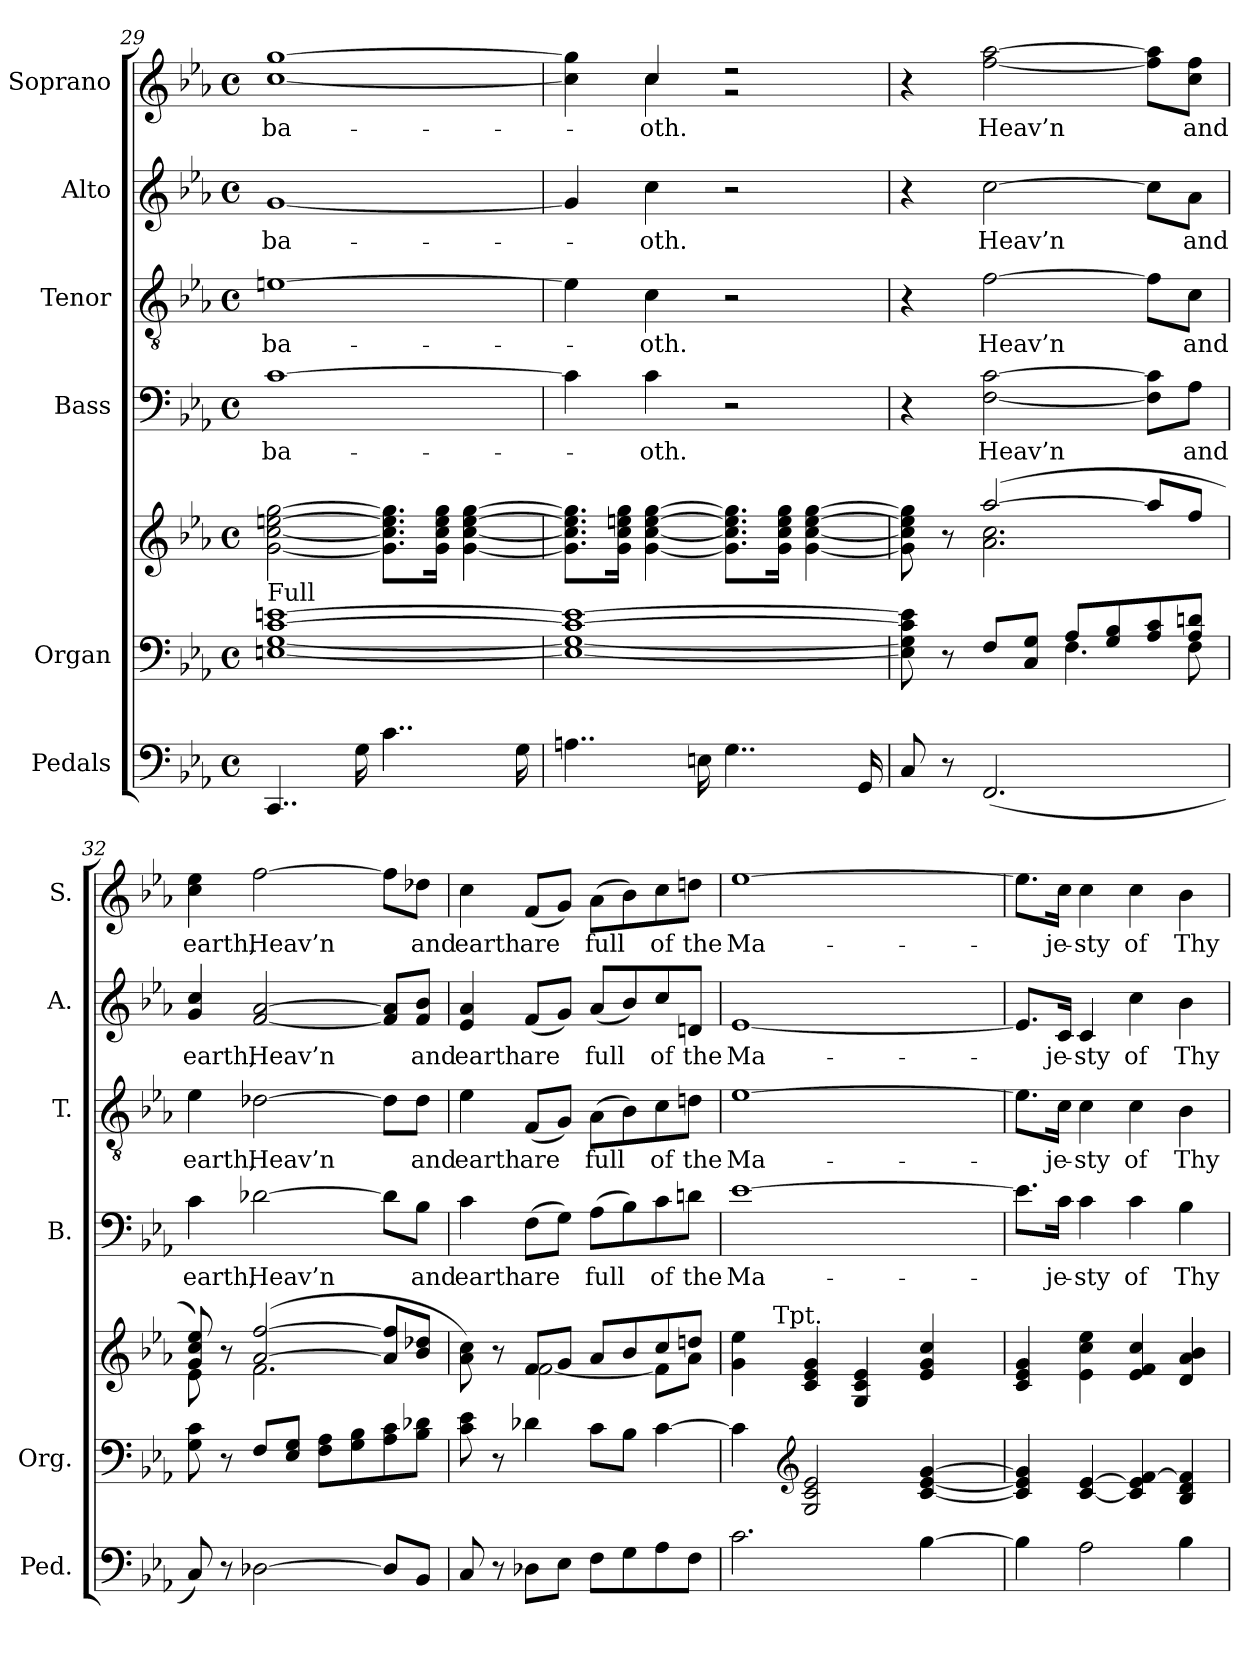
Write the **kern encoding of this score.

**kern	**kern	**kern	**kern	**text	**kern	**text	**kern	**text	**kern	**text
*part6	*part5	*part5	*part4	*part4	*part3	*part3	*part2	*part2	*part1	*part1
*staff7	*staff6	*staff5	*staff4	*staff4	*staff3	*staff3	*staff2	*staff2	*staff1	*staff1
*I"Pedals	*I"Organ	*	*I"Bass	*	*I"Tenor	*	*I"Alto	*	*I"Soprano	*
*I'Ped.	*I'Org.	*	*I'B.	*	*I'T.	*	*I'A.	*	*I'S.	*
*clefF4	*clefF4	*clefG2	*clefF4	*	*clefGv2	*	*clefG2	*	*clefG2	*
*	*	*	*	*	*ITrd7c12	*	*	*	*	*
*k[b-e-a-]	*k[b-e-a-]	*k[b-e-a-]	*k[b-e-a-]	*	*k[b-e-a-]	*	*k[b-e-a-]	*	*k[b-e-a-]	*
*E-:	*E-:	*E-:	*E-:	*	*E-:	*	*E-:	*	*E-:	*
*M4/4	*M4/4	*M4/4	*M4/4	*	*M4/4	*	*M4/4	*	*M4/4	*
*met(c)	*met(c)	*met(c)	*met(c)	*	*met(c)	*	*met(c)	*	*met(c)	*
=29	=29	=29	=29	=29	=29	=29	=29	=29	=29	=29
!	!	!	!	!LO:LY:b:color=#000000	!	!	!	!	!	!
!	!	!	!	!	!	!LO:LY:b:color=#000000	!	!	!	!
!	!	!	!	!	!	!	!	!LO:LY:b:color=#000000	!	!
!	!LO:TX:a:t=Full	!	!	!	!	!	!	!	!	!
!	!	!	!	!	!	!	!	!	!	!LO:LY:b:color=#000000
4..CCi/	[1Eni [1Gi [1ci [1eni	[2gi\ [2cci [2eeni [2ggi	[1ci	-ba-	[1Eni	-ba-	[1gi	-ba-	[1cci [1ggi	-ba-
16Gi\	.	.	.	.	.	.	.	.	.	.
4..ci\	.	8.gi\] 8.cci] 8.eei] 8.ggi]L	.	.	.	.	.	.	.	.
.	.	16gi\ 16cci 16eei 16ggiJk	.	.	.	.	.	.	.	.
.	.	[4gi\ [4cci [4eei [4ggi	.	.	.	.	.	.	.	.
16Gi\	.	.	.	.	.	.	.	.	.	.
!!LO:PB:g=z
=30	=30	=30	=30	=30	=30	=30	=30	=30	=30	=30
*	*	*	*	*	*	*	*	*	*^	*
4..Ani\	1Ei_ 1Gi_ 1ci_ 1ei_	8.gi\] 8.cci] 8.eei] 8.ggi]L	4ci\]	.	4Ei\]	.	4gi/]	.	4cci\] 4ggi]	4ryy	.
.	.	16gi\ 16cci 16eeni 16ggiJk	.	.	.	.	.	.	.	.	.
!	!	!	!	!LO:LY:b:color=#000000	!	!	!	!	!	!	!
!	!	!	!	!	!	!LO:LY:b:color=#000000	!	!	!	!	!
!	!	!	!	!	!	!	!	!LO:LY:b:color=#000000	!	!	!
!	!	!	!	!	!	!	!	!	!	!	!LO:LY:b:color=#000000
.	.	[4gi\ [4cci [4eei [4ggi	4ci\	-oth.	4Ci\	-oth.	4cci\	-oth.	4cci/	4cci\	-oth.
16Eni\	.	.	.	.	.	.	.	.	.	.	.
4..Gi\	.	8.gi\] 8.cci] 8.eei] 8.ggi]L	2r	.	2r	.	2r	.	2r	2r	.
.	.	16gi\ 16cci 16eei 16ggiJk	.	.	.	.	.	.	.	.	.
.	.	[4gi\ [4cci [4eei [4ggi	.	.	.	.	.	.	.	.	.
16GGi/	.	.	.	.	.	.	.	.	.	.	.
*	*	*	*	*	*	*	*	*	*v	*v	*
=31	=31	=31	=31	=31	=31	=31	=31	=31	=31	=31
*	*^	*^	*	*	*	*	*	*	*	*
8Ci/	8Ei\] 8Gi] 8ci] 8ei]	2ryy	8gi\] 8cci] 8eei] 8ggi]	4ryy	4r	.	4r	.	4r	.	4r	.
8r	8r	.	8r	.	.	.	.	.	.	.	.	.
!	!	!	!	!	!	!LO:LY:b:color=#000000	!	!	!	!	!	!
!	!	!	!	!	!	!	!	!LO:LY:b:color=#000000	!	!	!	!
!	!	!	!	!	!	!	!	!	!	!LO:LY:b:color=#000000	!	!
!	!	!	!	!	!	!	!	!	!	!	!	!LO:LY:b:color=#000000
(2.FFi/	8Fi/L	.	([2aa-i/	2.a-i\ 2.cci	[2Fi\ [2ci	Heav’n	[2Fi\	Heav’n	[2cci\	Heav’n	[2ffi\ [2aa-i	Heav’n
.	8Ci/ 8GiJ	.	.	.	.	.	.	.	.	.	.	.
.	8A-i/L	4.Fi\	.	.	.	.	.	.	.	.	.	.
.	8Gi/ 8B-i	.	.	.	.	.	.	.	.	.	.	.
.	8A-i/ 8ci	.	8aa-i/L]	.	8Fi\] 8ci]L	.	8Fi\L]	.	8cci\L]	.	8ffi\] 8aa-i]L	.
!	!	!	!	!	!	!LO:LY:b:color=#000000	!	!	!	!	!	!
!	!	!	!	!	!	!	!	!LO:LY:b:color=#000000	!	!	!	!
!	!	!	!	!	!	!	!	!	!	!LO:LY:b:color=#000000	!	!
!	!	!	!	!	!	!	!	!	!	!	!	!LO:LY:b:color=#000000
.	8A-i/ 8dniJ	8Fi\	8ffi/J	.	8A-i\J	and	8Ci\J	and	8a-i\J	and	8cci\ 8ffiJ	and
*	*v	*v	*	*	*	*	*	*	*	*	*	*
=32	=32	=32	=32	=32	=32	=32	=32	=32	=32	=32	=32
*	*^	*	*	*	*	*	*	*	*	*	*
!	!	!	!	!	!	!LO:LY:b:color=#000000	!	!	!	!	!	!
*	*v	*v	*	*	*	*	*	*	*	*	*	*
*	*^	*	*	*	*	*	*	*	*	*	*
!	!	!	!	!	!	!	!	!LO:LY:b:color=#000000	!	!	!	!
*	*v	*v	*	*	*	*	*	*	*	*	*	*
*	*^	*	*	*	*	*	*	*	*	*	*
!	!	!	!	!	!	!	!	!	!	!LO:LY:b:color=#000000	!	!
*	*v	*v	*	*	*	*	*	*	*	*	*	*
*	*^	*	*	*	*	*	*	*	*	*	*
!	!	!	!	!	!	!	!	!	!	!	!	!LO:LY:b:color=#000000
*	*v	*v	*	*	*	*	*	*	*	*	*	*
8Ci/)	8Gi\ 8ci	8gi/ 8cci 8ee-i)	8e-i\	4ci\	earth,	4E-i\	earth,	4gi/ 4cci	earth,	4cci\ 4ee-i	earth,
8r	8r	8r	8ryy	.	.	.	.	.	.	.	.
!	!	!	!	!	!LO:LY:b:color=#000000	!	!	!	!	!	!
!	!	!	!	!	!	!	!LO:LY:b:color=#000000	!	!	!	!
!	!	!	!	!	!	!	!	!	!LO:LY:b:color=#000000	!	!
!	!	!	!	!	!	!	!	!	!	!	!LO:LY:b:color=#000000
[2D-Xi\	8Fi/L	([2a-i/ [2ffi	2.fi\	[2d-Xi\	Heav’n	[2D-Xi\	Heav’n	[2fi/ [2a-i	Heav’n	[2ffi\	Heav’n
.	8E-i/ 8GiJ	.	.	.	.	.	.	.	.	.	.
.	8Fi\ 8A-iL	.	.	.	.	.	.	.	.	.	.
.	8Gi\ 8B-i	.	.	.	.	.	.	.	.	.	.
8D-i/L]	8A-i\ 8ci	8a-i/] 8ffi]L	.	8d-i\L]	.	8D-i\L]	.	8fi/] 8a-i]L	.	8ffi\L]	.
!	!	!	!	!	!LO:LY:b:color=#000000	!	!	!	!	!	!
!	!	!	!	!	!	!	!LO:LY:b:color=#000000	!	!	!	!
!	!	!	!	!	!	!	!	!	!LO:LY:b:color=#000000	!	!
!	!	!	!	!	!	!	!	!	!	!	!LO:LY:b:color=#000000
8BB-i/J	8B-i\ 8d-XiJ	8b-i/ 8dd-XiJ	.	8B-i\J	and	8D-i\J	and	8fi/ 8b-iJ	and	8dd-Xi\J	and
=33	=33	=33	=33	=33	=33	=33	=33	=33	=33	=33	=33
!	!	!	!	!	!LO:LY:b:color=#000000	!	!	!	!	!	!
!	!	!	!	!	!	!	!LO:LY:b:color=#000000	!	!	!	!
!	!	!	!	!	!	!	!	!	!LO:LY:b:color=#000000	!	!
!	!	!	!	!	!	!	!	!	!	!	!LO:LY:b:color=#000000
8Ci/	8ci\ 8e-i	8a-i\ 8cci)	4ryy	4ci\	earth	4E-i\	earth	4e-i/ 4a-i	earth	4cci\	earth
8r	8r	8r	.	.	.	.	.	.	.	.	.
!	!	!	!	!	!LO:LY:b:color=#000000	!	!	!	!	!	!
!	!	!	!	!	!	!	!LO:LY:b:color=#000000	!	!	!	!
!	!	!	!	!	!	!	!	!	!LO:LY:b:color=#000000	!	!
!	!	!	!	!	!	!	!	!	!	!	!LO:LY:b:color=#000000
8D-Xi\L	4d-Xi\	8fi/L	[2fi\	(8Fi\L	are	(8FFi/L	are	(8fi/L	are	(8fi/L	are
8E-i\J	.	8gi/J	.	8Gi\J)	.	8GGi/J)	.	8gi/J)	.	8gi/J)	.
!	!	!	!	!	!LO:LY:b:color=#000000	!	!	!	!	!	!
!	!	!	!	!	!	!	!LO:LY:b:color=#000000	!	!	!	!
!	!	!	!	!	!	!	!	!	!LO:LY:b:color=#000000	!	!
!	!	!	!	!	!	!	!	!	!	!	!LO:LY:b:color=#000000
8Fi\L	8ci\L	8a-i/L	.	(8A-i\L	full	(8AA-i\L	full	(8a-i/L	full	(8a-i\L	full
8Gi\	8B-i\J	8b-i/	.	8B-i\)	.	8BB-i\)	.	8b-i/)	.	8b-i\)	.
!	!	!	!	!	!LO:LY:b:color=#000000	!	!	!	!	!	!
!	!	!	!	!	!	!	!LO:LY:b:color=#000000	!	!	!	!
!	!	!	!	!	!	!	!	!	!LO:LY:b:color=#000000	!	!
!	!	!	!	!	!	!	!	!	!	!	!LO:LY:b:color=#000000
8A-i\	[4ci\	8cci/	8fi\L]	8ci\	of	8Ci\	of	8cci/	of	8cci\	of
!	!	!	!	!	!LO:LY:b:color=#000000	!	!	!	!	!	!
!	!	!	!	!	!	!	!LO:LY:b:color=#000000	!	!	!	!
!	!	!	!	!	!	!	!	!	!LO:LY:b:color=#000000	!	!
!	!	!	!	!	!	!	!	!	!	!	!LO:LY:b:color=#000000
8Fi\J	.	8ddni/J	8a-i\J	8dni\J	the	8Dni\J	the	8dni/J	the	8ddni\J	the
=34	=34	=34	=34	=34	=34	=34	=34	=34	=34	=34	=34
!	!	!	!	!	!LO:LY:b:color=#000000	!	!	!	!	!	!
!	!	!	!	!	!	!	!LO:LY:b:color=#000000	!	!	!	!
!	!	!	!	!	!	!	!	!	!LO:LY:b:color=#000000	!	!
!	!	!	!	!	!	!	!	!	!	!	!LO:LY:b:color=#000000
2.ci\	4ci\]	4gi\ 4ee-i	8ryy	[1e-i	Ma-	[1E-i	Ma-	[1e-i	Ma-	[1ee-i	Ma-
.	.	.	128ryy	.	.	.	.	.	.	.	.
.	.	.	512.ryy	.	.	.	.	.	.	.	.
!	!	!	!LO:TX:a:t=Tpt.	!	!	!	!	!	!	!	!
.	.	.	2ryy	.	.	.	.	.	.	.	.
*	*clefG2	*	*	*	*	*	*	*	*	*	*
.	2Gi/ 2ci 2e-i	4ci/ 4e-i 4gi	.	.	.	.	.	.	.	.	.
.	.	4Gi/ 4ci 4e-i	.	.	.	.	.	.	.	.	.
.	.	.	4ryy	.	.	.	.	.	.	.	.
[4B-i\	[4ci/ [4e-i [4gi	4e-i/ 4gi 4cci	.	.	.	.	.	.	.	.	.
.	.	.	16ryy	.	.	.	.	.	.	.	.
.	.	.	32ryy	.	.	.	.	.	.	.	.
.	.	.	64ryy	.	.	.	.	.	.	.	.
.	.	.	256ryy	.	.	.	.	.	.	.	.
.	.	.	1024ryy	.	.	.	.	.	.	.	.
*	*	*v	*v	*	*	*	*	*	*	*	*
!!LO:LB:g=z
=35	=35	=35	=35	=35	=35	=35	=35	=35	=35	=35
4B-i\]	4ci/] 4e-i] 4gi]	4ci/ 4e-i 4gi	8.e-i\L]	.	8.E-i\L]	.	8.e-i/L]	.	8.ee-i\L]	.
!	!	!	!	!LO:LY:b:color=#000000	!	!	!	!	!	!
!	!	!	!	!	!	!LO:LY:b:color=#000000	!	!	!	!
!	!	!	!	!	!	!	!	!LO:LY:b:color=#000000	!	!
!	!	!	!	!	!	!	!	!	!	!LO:LY:b:color=#000000
.	.	.	16ci\Jk	-je-	16Ci\Jk	-je-	16ci/Jk	-je-	16cci\Jk	-je-
!	!	!	!	!LO:LY:b:color=#000000	!	!	!	!	!	!
!	!	!	!	!	!	!LO:LY:b:color=#000000	!	!	!	!
!	!	!	!	!	!	!	!	!LO:LY:b:color=#000000	!	!
!	!	!	!	!	!	!	!	!	!	!LO:LY:b:color=#000000
2A-i\	[4ci/ [4e-i	4e-i\ 4cci 4ee-i	4ci\	-sty	4Ci\	-sty	4ci/	-sty	4cci\	-sty
!	!	!	!	!LO:LY:b:color=#000000	!	!	!	!	!	!
!	!	!	!	!	!	!LO:LY:b:color=#000000	!	!	!	!
!	!	!	!	!	!	!	!	!LO:LY:b:color=#000000	!	!
!	!	!	!	!	!	!	!	!	!	!LO:LY:b:color=#000000
.	4ci/] 4e-i] [4fi	4e-i/ 4fi 4cci	4ci\	of	4Ci\	of	4cci\	of	4cci\	of
!	!	!	!	!LO:LY:b:color=#000000	!	!	!	!	!	!
!	!	!	!	!	!	!LO:LY:b:color=#000000	!	!	!	!
!	!	!	!	!	!	!	!	!LO:LY:b:color=#000000	!	!
!	!	!	!	!	!	!	!	!	!	!LO:LY:b:color=#000000
4B-i\	4B-i/ 4di 4fi]	4di/ 4a-i 4b-i	4B-i\	Thy	4BB-i\	Thy	4b-i\	Thy	4b-i\	Thy
=	=	=	=	=	=	=	=	=	=	=
*-	*-	*-	*-	*-	*-	*-	*-	*-	*-	*-
